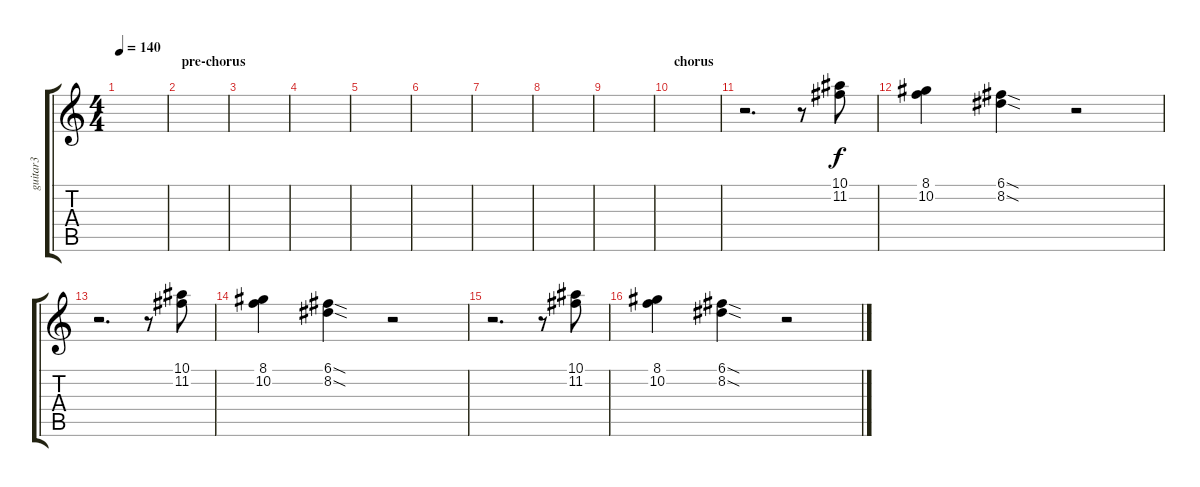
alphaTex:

\track ("guitar3" "guitar3") {instrument distortionguitar}
\staff {score tabs}
\tuning (C4 G3 Eb3 Bb2 F2 C2) {hide}
\ts (4 4)
\tempo 140
\clef g2
\ks c
|
\section ("" "pre-chorus")
|
|
|
|
|
|
|
|
\section ("" "chorus")
|
r.2{d} r.8 (10.1 11.2).8 |
(8.1 10.2).4 (6.1{sod} 8.2{sod}).4 r.2 |
r.2{d} r.8 (10.1 11.2).8 |
(8.1 10.2).4 (6.1{sod} 8.2{sod}).4 r.2 |
r.2{d} r.8 (10.1 11.2).8 |
(8.1 10.2).4 (6.1{sod} 8.2{sod}).4 r.2
